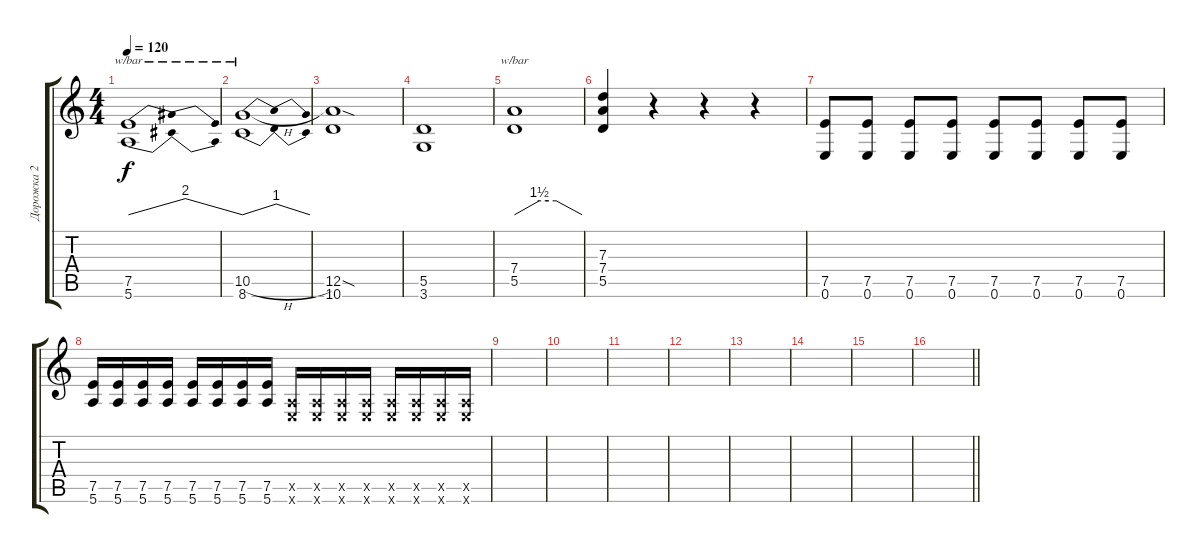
\track ("Дорожка 2" "Дорожка 2") {instrument distortionguitar}
\staff {score tabs}
\tuning (E4 B3 G3 D3 A2 E2) {hide}
\ts (4 4)
\tempo 120
\clef g2
\ks c
(7.5 5.6).1{tbe (dip default 0 0 30 8 60 0) dy f} |
(10.5{h} 8.6).1{tbe (dip default 0 0 30 4 60 0)} |
(12.5{sod} 10.6).1 |
(5.5 3.6).1 |
(7.4 5.5).1{tbe (custom default 0 0 22 6 30 6 37 6 60 0)} |
(7.3 7.4 5.5).4 r.4 r.4 r.4 |
(7.5 0.6).8 (7.5 0.6).8 (7.5 0.6).8 (7.5 0.6).8 (7.5 0.6).8 (7.5 0.6).8 (7.5 0.6).8 (7.5 0.6).8 |
(7.5 5.6).16 (7.5 5.6).16 (7.5 5.6).16 (7.5 5.6).16 (7.5 5.6).16 (7.5 5.6).16 (7.5 5.6).16 (7.5 5.6).16 (0.5{x} 0.6{x}).16 (0.5{x} 0.6{x}).16 (0.5{x} 0.6{x}).16 (0.5{x} 0.6{x}).16 (0.5{x} 0.6{x}).16 (0.5{x} 0.6{x}).16 (0.5{x} 0.6{x}).16 (0.5{x} 0.6{x}).16 |
|
|
|
|
|
|
|
\barLineRight lightlight
